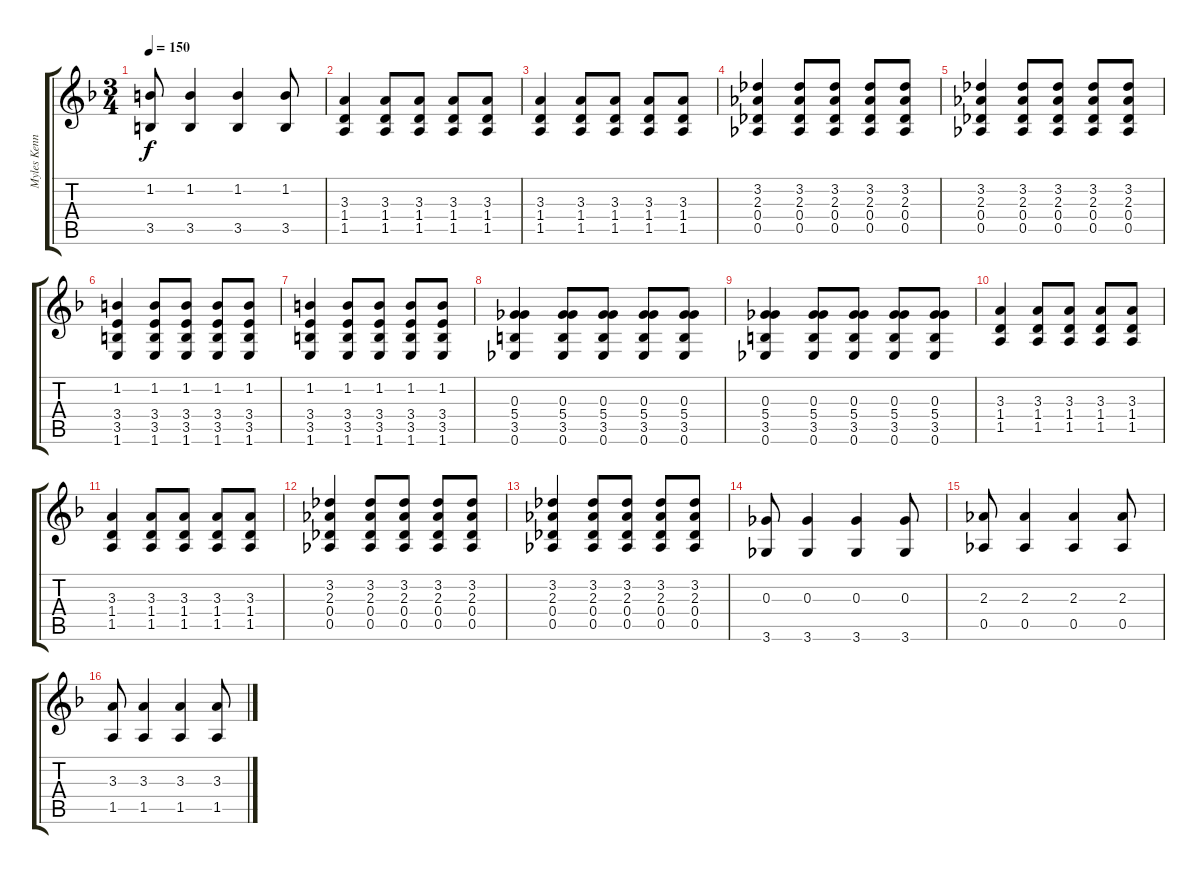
\track ("Myles Kennedy" "Myles Kenn") {instrument overdrivenguitar}
\staff {score tabs}
\tuning (Eb4 Bb3 Gb3 Db3 Ab2 Eb2) {hide}
\ts (3 4)
\tempo 150
\clef g2
\ks dminor
(1.2 3.5).8{dy f} (1.2 3.5).4 (1.2 3.5).4 (1.2 3.5).8 |
(3.3 1.4 1.5).4 (3.3 1.4 1.5).8 (3.3 1.4 1.5).8 (3.3 1.4 1.5).8 (3.3 1.4 1.5).8 |
(3.3 1.4 1.5).4 (3.3 1.4 1.5).8 (3.3 1.4 1.5).8 (3.3 1.4 1.5).8 (3.3 1.4 1.5).8 |
(3.2 2.3 0.4 0.5).4 (3.2 2.3 0.4 0.5).8 (3.2 2.3 0.4 0.5).8 (3.2 2.3 0.4 0.5).8 (3.2 2.3 0.4 0.5).8 |
(3.2 2.3 0.4 0.5).4 (3.2 2.3 0.4 0.5).8 (3.2 2.3 0.4 0.5).8 (3.2 2.3 0.4 0.5).8 (3.2 2.3 0.4 0.5).8 |
(1.2 3.4 3.5 1.6).4 (1.2 3.4 3.5 1.6).8 (1.2 3.4 3.5 1.6).8 (1.2 3.4 3.5 1.6).8 (1.2 3.4 3.5 1.6).8 |
(1.2 3.4 3.5 1.6).4 (1.2 3.4 3.5 1.6).8 (1.2 3.4 3.5 1.6).8 (1.2 3.4 3.5 1.6).8 (1.2 3.4 3.5 1.6).8 |
(0.3 5.4 3.5 0.6).4 (0.3 5.4 3.5 0.6).8 (0.3 5.4 3.5 0.6).8 (0.3 5.4 3.5 0.6).8 (0.3 5.4 3.5 0.6).8 |
(0.3 5.4 3.5 0.6).4 (0.3 5.4 3.5 0.6).8 (0.3 5.4 3.5 0.6).8 (0.3 5.4 3.5 0.6).8 (0.3 5.4 3.5 0.6).8 |
(3.3 1.4 1.5).4 (3.3 1.4 1.5).8 (3.3 1.4 1.5).8 (3.3 1.4 1.5).8 (3.3 1.4 1.5).8 |
(3.3 1.4 1.5).4 (3.3 1.4 1.5).8 (3.3 1.4 1.5).8 (3.3 1.4 1.5).8 (3.3 1.4 1.5).8 |
(3.2 2.3 0.4 0.5).4 (3.2 2.3 0.4 0.5).8 (3.2 2.3 0.4 0.5).8 (3.2 2.3 0.4 0.5).8 (3.2 2.3 0.4 0.5).8 |
(3.2 2.3 0.4 0.5).4 (3.2 2.3 0.4 0.5).8 (3.2 2.3 0.4 0.5).8 (3.2 2.3 0.4 0.5).8 (3.2 2.3 0.4 0.5).8 |
(0.3 3.6).8 (0.3 3.6).4 (0.3 3.6).4 (0.3 3.6).8 |
(2.3 0.5).8 (2.3 0.5).4 (2.3 0.5).4 (2.3 0.5).8 |
(3.3 1.5).8 (3.3 1.5).4 (3.3 1.5).4 (3.3 1.5).8
